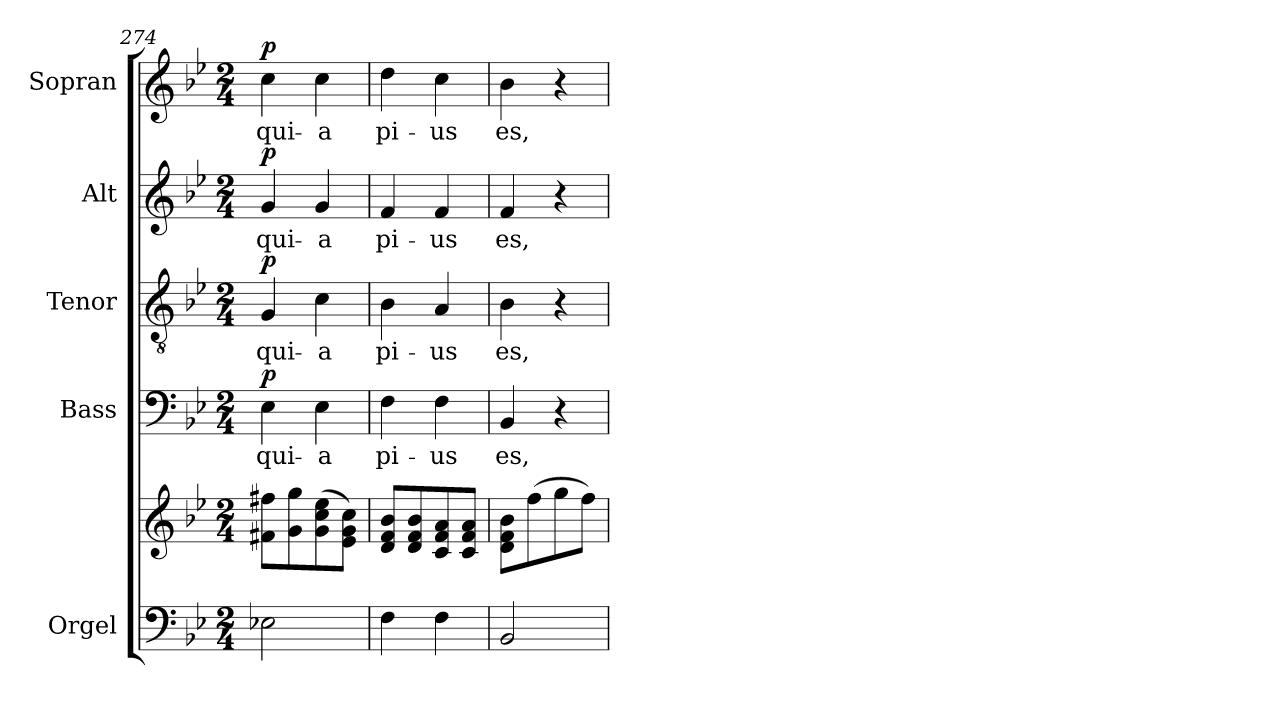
**kern	**kern	**kern	**text	**dynam	**kern	**text	**dynam	**kern	**text	**dynam	**kern	**text	**dynam
*part5	*part5	*part4	*part4	*part4	*part3	*part3	*part3	*part2	*part2	*part2	*part1	*part1	*part1
*staff6	*staff5	*staff4	*staff4	*staff4	*staff3	*staff3	*staff3	*staff2	*staff2	*staff2	*staff1	*staff1	*staff1
*I"Orgel	*	*I"Bass	*	*	*I"Tenor	*	*	*I"Alt	*	*	*I"Sopran	*	*
*I'Org.	*	*I'B.	*	*	*I'T.	*	*	*I'A.	*	*	*I'S.	*	*
*clefF4	*clefG2	*clefF4	*	*	*clefGv2	*	*	*clefG2	*	*	*clefG2	*	*
*k[b-e-]	*k[b-e-]	*k[b-e-]	*	*	*k[b-e-]	*	*	*k[b-e-]	*	*	*k[b-e-]	*	*
*B-:	*B-:	*B-:	*	*	*B-:	*	*	*B-:	*	*	*B-:	*	*
*M2/4	*M2/4	*M2/4	*	*	*M2/4	*	*	*M2/4	*	*	*M2/4	*	*
=274	=274	=274	=274	=274	=274	=274	=274	=274	=274	=274	=274	=274	=274
!	!	!	!LO:LY:b	!LO:DY:a	!	!LO:LY:b	!LO:DY:a	!	!LO:LY:b	!LO:DY:a	!	!LO:LY:b	!LO:DY:a
2E-X\	8f#X\ 8ff#X\L	4E-\	qui-	p	4G/	qui-	p	4g/	qui-	p	4cc\	qui-	p
.	8g\ 8gg\	.	.	.	.	.	.	.	.	.	.	.	.
!	!	!	!LO:LY:b	!	!	!LO:LY:b	!	!	!LO:LY:b	!	!	!LO:LY:b	!
.	(>8g\ 8cc\ 8ee-\	4E-\	-a	.	4c\	-a	.	4g/	-a	.	4cc\	-a	.
.	8e-\ 8g\ 8cc\J)	.	.	.	.	.	.	.	.	.	.	.	.
=275	=275	=275	=275	=275	=275	=275	=275	=275	=275	=275	=275	=275	=275
!	!	!	!LO:LY:b	!	!	!LO:LY:b	!	!	!LO:LY:b	!	!	!LO:LY:b	!
4F\	8d/ 8f/ 8b-/L	4F\	pi-	.	4B-\	pi-	.	4f/	pi-	.	4dd\	pi-	.
.	8d/ 8f/ 8b-/	.	.	.	.	.	.	.	.	.	.	.	.
!	!	!	!LO:LY:b	!	!	!LO:LY:b	!	!	!LO:LY:b	!	!	!LO:LY:b	!
4F\	8c/ 8f/ 8a/	4F\	-us	.	4A/	-us	.	4f/	-us	.	4cc\	-us	.
.	8c/ 8f/ 8a/J	.	.	.	.	.	.	.	.	.	.	.	.
=276	=276	=276	=276	=276	=276	=276	=276	=276	=276	=276	=276	=276	=276
!	!	!	!LO:LY:b	!	!	!LO:LY:b	!	!	!LO:LY:b	!	!	!LO:LY:b	!
2BB-/	8d\ 8f\ 8b-\L	4BB-/	es,	.	4B-\	es,	.	4f/	es,	.	4b-\	es,	.
.	(>8ff\	.	.	.	.	.	.	.	.	.	.	.	.
.	8gg\	4r	.	.	4r	.	.	4r	.	.	4r	.	.
.	8ff\J)	.	.	.	.	.	.	.	.	.	.	.	.
=	=	=	=	=	=	=	=	=	=	=	=	=	=
*-	*-	*-	*-	*-	*-	*-	*-	*-	*-	*-	*-	*-	*-
